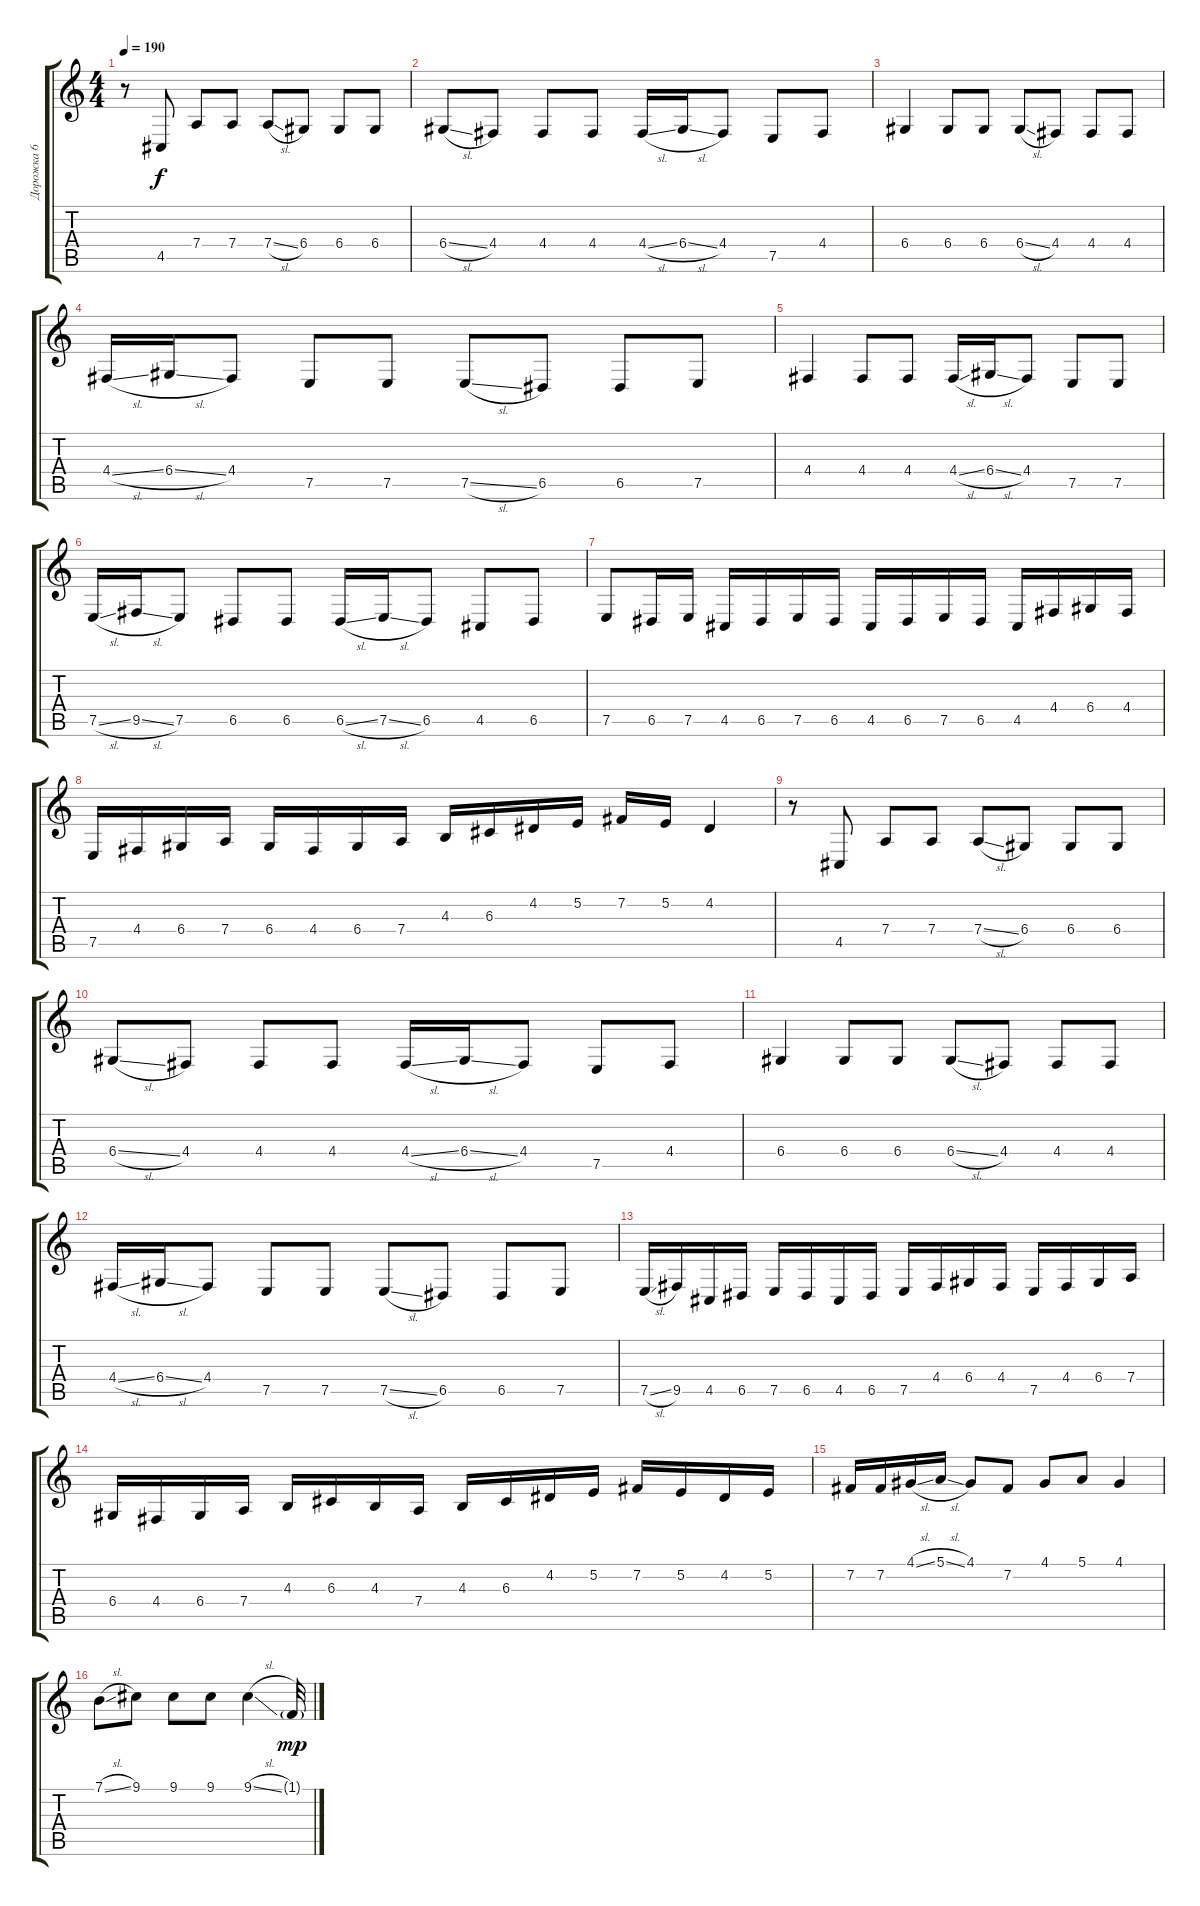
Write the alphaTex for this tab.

\track ("Дорожка 6" "Дорожка 6") {instrument pad6metallic}
\staff {score tabs}
\tuning (E4 B3 G3 D3 A2 E2) {hide}
\ts (4 4)
\tempo 190
\clef g2
\ks c
r.8{dy f} 4.5.8 7.4.8 7.4.8 7.4{sl}.8 6.4.8 6.4.8 6.4.8 |
6.4{sl}.8 4.4.8 4.4.8 4.4.8 4.4{sl}.16 6.4{sl}.16 4.4.8 7.5.8 4.4.8 |
6.4.4 6.4.8 6.4.8 6.4{sl}.8 4.4.8 4.4.8 4.4.8 |
4.4{sl}.16 6.4{sl}.16 4.4.8 7.5.8 7.5.8 7.5{sl}.8 6.5.8 6.5.8 7.5.8 |
4.4.4 4.4.8 4.4.8 4.4{sl}.16 6.4{sl}.16 4.4.8 7.5.8 7.5.8 |
7.5{sl}.16 9.5{sl}.16 7.5.8 6.5.8 6.5.8 6.5{sl}.16 7.5{sl}.16 6.5.8 4.5.8 6.5.8 |
7.5.8 6.5.16 7.5.16 4.5.16 6.5.16 7.5.16 6.5.16 4.5.16 6.5.16 7.5.16 6.5.16 4.5.16 4.4.16 6.4.16 4.4.16 |
7.5.16 4.4.16 6.4.16 7.4.16 6.4.16 4.4.16 6.4.16 7.4.16 4.3.16 6.3.16 4.2.16 5.2.16 7.2.16 5.2.16 4.2.4 |
r.8 4.5.8 7.4.8 7.4.8 7.4{sl}.8 6.4.8 6.4.8 6.4.8 |
6.4{sl}.8 4.4.8 4.4.8 4.4.8 4.4{sl}.16 6.4{sl}.16 4.4.8 7.5.8 4.4.8 |
6.4.4 6.4.8 6.4.8 6.4{sl}.8 4.4.8 4.4.8 4.4.8 |
4.4{sl}.16 6.4{sl}.16 4.4.8 7.5.8 7.5.8 7.5{sl}.8 6.5.8 6.5.8 7.5.8 |
7.5{sl}.16 9.5.16 4.5.16 6.5.16 7.5.16 6.5.16 4.5.16 6.5.16 7.5.16 4.4.16 6.4.16 4.4.16 7.5.16 4.4.16 6.4.16 7.4.16 |
6.4.16 4.4.16 6.4.16 7.4.16 4.3.16 6.3.16 4.3.16 7.4.16 4.3.16 6.3.16 4.2.16 5.2.16 7.2.16 5.2.16 4.2.16 5.2.16 |
7.2.16 7.2.16 4.1{sl}.16 5.1{sl}.16 4.1.8 7.2.8 4.1.8 5.1.8 4.1.4 |
7.1{sl}.8 9.1.8 9.1.8 9.1.8 9.1{sl}.4 1.1{g}.32{dy mp}
